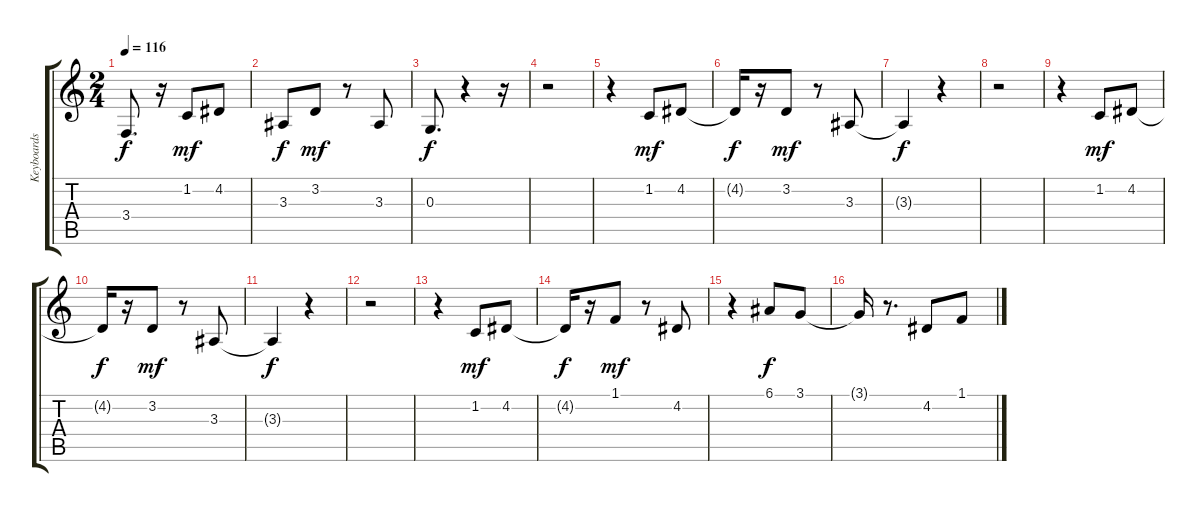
\track ("Keyboards" "Keyboards") {instrument stringensemble1}
\staff {score tabs}
\tuning (E4 B3 G3 D3 A2 E2) {hide}
\ts (2 4)
\tempo 116
\clef g2
\ks c
3.4.8{d dy f} r.16 1.2.8{dy mf} 4.2.8 |
3.3.8{dy f} 3.2.8{dy mf} r.8 3.3.8 |
0.3.8{d dy f} r.4 r.16 |
r.2 |
r.4 1.2.8{dy mf} 4.2.8 |
4.2{t}.16{dy f} r.16 3.2.8{dy mf} r.8 3.3.8 |
3.3{t}.4{dy f} r.4 |
r.2 |
r.4 1.2.8{dy mf} 4.2.8 |
4.2{t}.16{dy f} r.16 3.2.8{dy mf} r.8 3.3.8 |
3.3{t}.4{dy f} r.4 |
r.2 |
r.4 1.2.8{dy mf} 4.2.8 |
4.2{t}.16{dy f} r.16 1.1.8{dy mf} r.8 4.2.8 |
r.4 6.1.8{dy f} 3.1.8 |
3.1{t}.16 r.8{d} 4.2.8 1.1.8
